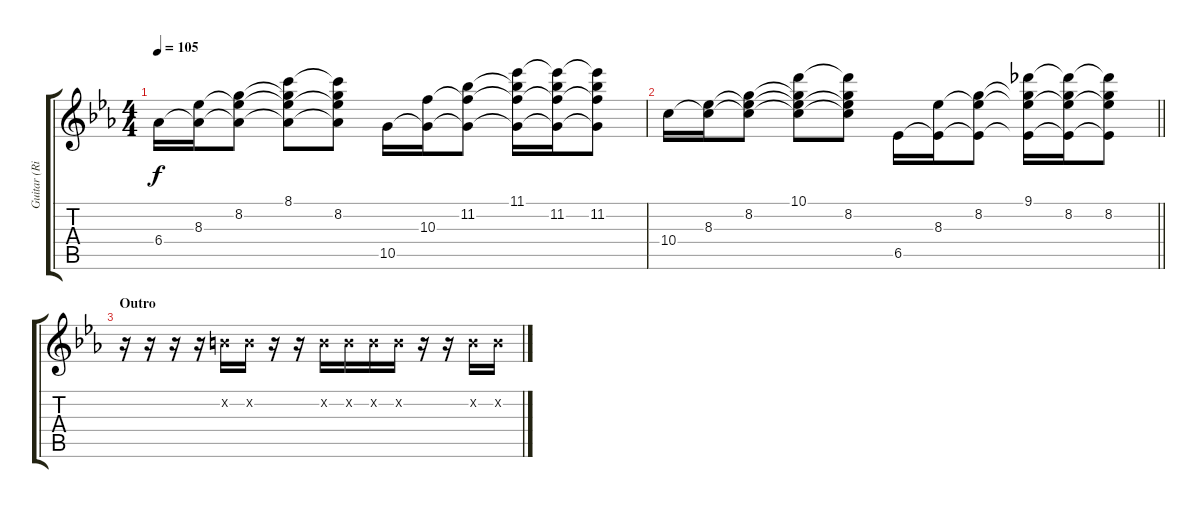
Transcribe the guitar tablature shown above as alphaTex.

\track ("Guitar (Right)" "Guitar (Ri") {instrument overdrivenguitar}
\staff {score tabs}
\tuning (E4 B3 G3 D3 A2 E2) {hide}
\ts (4 4)
\tempo 105
\clef g2
\ks eb
6.4.16{dy f} (8.3 6.4{t}).16 (8.2 8.3{t} 6.4{t}).8 (8.1 8.2{t} 8.3{t} 6.4{t}).8 (8.1{t} 8.2 8.3{t} 6.4{t}).8 10.5.16 (10.3 10.5{t}).16 (11.2 10.3{t} 10.5{t}).8 (11.1 11.2{t} 10.3{t} 10.5{t}).16 (11.1{t} 11.2 10.3{t} 10.5{t}).16 (11.1{t} 11.2 10.3{t} 10.5{t}).8 |
\barLineRight lightlight
10.4.16 (8.3 10.4{t}).16 (8.2 8.3{t} 10.4{t}).8 (10.1 8.2{t} 8.3{t} 10.4{t}).8 (10.1{t} 8.2 8.3{t} 10.4{t}).8 6.5.16 (8.3 6.5{t}).16 (8.2 8.3{t} 6.5{t}).8 (9.1 8.2{t} 8.3{t} 6.5{t}).16 (9.1{t} 8.2 8.3{t} 6.5{t}).16 (9.1{t} 8.2 8.3{t} 6.5{t}).8 |
\section ("" "Outro")
r.16 r.16 r.16 r.16 0.2{x}.16 0.2{x}.16 r.16 r.16 0.2{x}.16 0.2{x}.16 0.2{x}.16 0.2{x}.16 r.16 r.16 0.2{x}.16 0.2{x}.16
